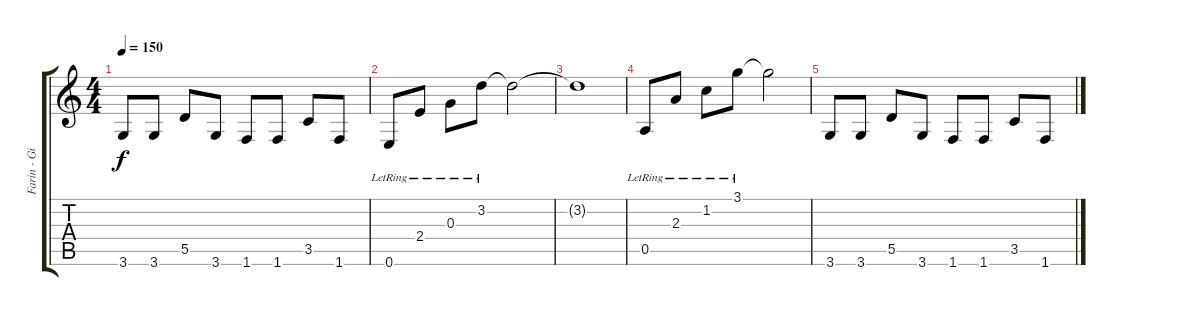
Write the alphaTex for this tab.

\track ("Farin - Gitarre (Clean)" "Farin - Gi") {instrument electricguitarclean}
\staff {score tabs}
\tuning (E4 B3 G3 D3 A2 E2) {hide}
\ts (4 4)
\tempo 150
\clef g2
\ks c
3.6.8{dy f} 3.6.8 5.5.8 3.6.8 1.6.8 1.6.8 3.5.8 1.6.8 |
0.6{lr}.8 2.4{lr}.8 0.3{lr}.8 3.2{lr}.8 3.2{t}.2 |
3.2{t}.1 |
0.5{lr}.8 2.3{lr}.8 1.2{lr}.8 3.1{lr}.8 3.1{t}.2 |
3.6.8 3.6.8 5.5.8 3.6.8 1.6.8 1.6.8 3.5.8 1.6.8
